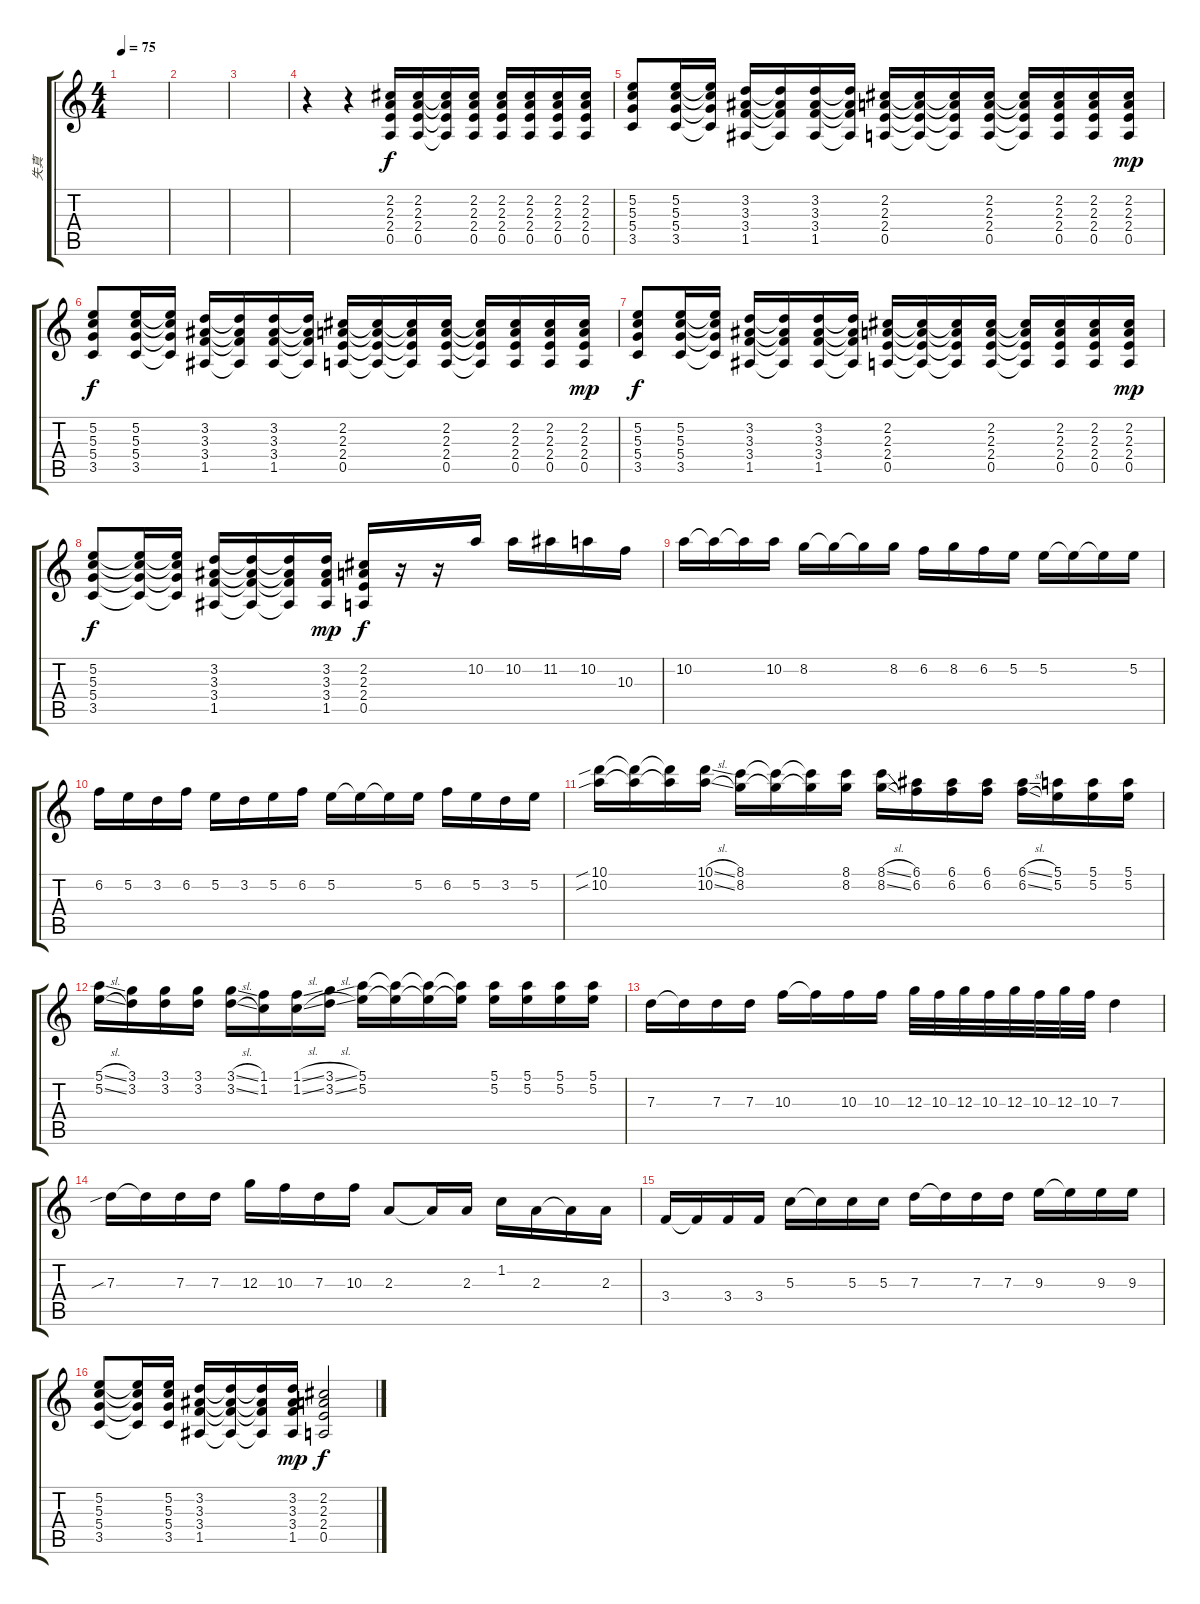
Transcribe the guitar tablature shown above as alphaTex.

\track ("失真" "失真") {instrument distortionguitar}
\staff {score tabs}
\tuning (E4 B3 G3 D3 A2 E2) {hide}
\ts (4 4)
\tempo 75
\clef g2
\ks c
|
|
|
r.4 r.4 (2.2 2.3 2.4 0.5).16 (2.2 2.3 2.4 0.5).16 (2.2{t} 2.3{t} 2.4{t} 0.5{t}).16 (2.2 2.3 2.4 0.5).16 (2.2 2.3 2.4 0.5).16 (2.2 2.3 2.4 0.5).16 (2.2 2.3 2.4 0.5).16 (2.2 2.3 2.4 0.5).16 |
(5.2 5.3 5.4 3.5).8 (5.2 5.3 5.4 3.5).16 (5.2{t} 5.3{t} 5.4{t} 3.5{t}).16 (3.2 3.3 3.4 1.5).16 (3.2{t} 3.3{t} 3.4{t} 1.5{t}).16 (3.2 3.3 3.4 1.5).16 (3.2{t} 3.3{t} 3.4{t} 1.5{t}).16 (2.2 2.3 2.4 0.5).16 (2.2{t} 2.3{t} 2.4{t} 0.5{t}).16 (2.2{t} 2.3{t} 2.4{t} 0.5{t}).16 (2.2 2.3 2.4 0.5).16 (2.2{t} 2.3{t} 2.4{t} 0.5{t}).16 (2.2 2.3 2.4 0.5).16 (2.2 2.3 2.4 0.5).16 (2.2 2.3 2.4 0.5).16{dy mp} |
(5.2 5.3 5.4 3.5).8{dy f} (5.2 5.3 5.4 3.5).16 (5.2{t} 5.3{t} 5.4{t} 3.5{t}).16 (3.2 3.3 3.4 1.5).16 (3.2{t} 3.3{t} 3.4{t} 1.5{t}).16 (3.2 3.3 3.4 1.5).16 (3.2{t} 3.3{t} 3.4{t} 1.5{t}).16 (2.2 2.3 2.4 0.5).16 (2.2{t} 2.3{t} 2.4{t} 0.5{t}).16 (2.2{t} 2.3{t} 2.4{t} 0.5{t}).16 (2.2 2.3 2.4 0.5).16 (2.2{t} 2.3{t} 2.4{t} 0.5{t}).16 (2.2 2.3 2.4 0.5).16 (2.2 2.3 2.4 0.5).16 (2.2 2.3 2.4 0.5).16{dy mp} |
(5.2 5.3 5.4 3.5).8{dy f} (5.2 5.3 5.4 3.5).16 (5.2{t} 5.3{t} 5.4{t} 3.5{t}).16 (3.2 3.3 3.4 1.5).16 (3.2{t} 3.3{t} 3.4{t} 1.5{t}).16 (3.2 3.3 3.4 1.5).16 (3.2{t} 3.3{t} 3.4{t} 1.5{t}).16 (2.2 2.3 2.4 0.5).16 (2.2{t} 2.3{t} 2.4{t} 0.5{t}).16 (2.2{t} 2.3{t} 2.4{t} 0.5{t}).16 (2.2 2.3 2.4 0.5).16 (2.2{t} 2.3{t} 2.4{t} 0.5{t}).16 (2.2 2.3 2.4 0.5).16 (2.2 2.3 2.4 0.5).16 (2.2 2.3 2.4 0.5).16{dy mp} |
(5.2 5.3 5.4 3.5).8{dy f} (5.2{t} 5.3{t} 5.4{t} 3.5{t}).16 (5.2{t} 5.3{t} 5.4{t} 3.5{t}).16 (3.2 3.3 3.4 1.5).16 (3.2{t} 3.3{t} 3.4{t} 1.5{t}).16 (3.2{t} 3.3{t} 3.4{t} 1.5{t}).16 (3.2 3.3 3.4 1.5).16{dy mp} (2.2 2.3 2.4 0.5).16{dy f} r.16 r.16 10.2.16 10.2.16 11.2.16 10.2.16 10.3.16 |
10.2.16 10.2{t}.16 10.2{t}.16 10.2.16 8.2.16 8.2{t}.16 8.2{t}.16 8.2.16 6.2.16 8.2.16 6.2.16 5.2.16 5.2.16 5.2{t}.16 5.2{t}.16 5.2.16 |
6.2.16 5.2.16 3.2.16 6.2.16 5.2.16 3.2.16 5.2.16 6.2.16 5.2.16 5.2{t}.16 5.2{t}.16 5.2.16 6.2.16 5.2.16 3.2.16 5.2.16 |
(10.1{sib} 10.2{sib}).16 (10.1{t} 10.2{t}).16 (10.1{t} 10.2{t}).16 (10.1{sl} 10.2{sl}).16 (8.1 8.2).16 (8.1{t} 8.2{t}).16 (8.1{t} 8.2{t}).16 (8.1 8.2).16 (8.1{sl} 8.2{sl}).16 (6.1 6.2).16 (6.1 6.2).16 (6.1 6.2).16 (6.1{sl} 6.2{sl}).16 (5.1 5.2).16 (5.1 5.2).16 (5.1 5.2).16 |
(5.1{sl} 5.2{sl}).16 (3.1 3.2).16 (3.1 3.2).16 (3.1 3.2).16 (3.1{sl} 3.2{sl}).16 (1.1 1.2).16 (1.1{sl} 1.2{sl}).16 (3.1{sl} 3.2{sl}).16 (5.1 5.2).16 (5.1{t} 5.2{t}).16 (5.1{t} 5.2{t}).16 (5.1{t} 5.2{t}).16 (5.1 5.2).16 (5.1 5.2).16 (5.1 5.2).16 (5.1 5.2).16 |
7.3.16 7.3{t}.16 7.3.16 7.3.16 10.3.16 10.3{t}.16 10.3.16 10.3.16 12.3.32 10.3.32 12.3.32 10.3.32 12.3.32 10.3.32 12.3.32 10.3.32 7.3.4 |
7.3{sib}.16 7.3{t}.16 7.3.16 7.3.16 12.3.16 10.3.16 7.3.16 10.3.16 2.3.8 2.3{t}.16 2.3.16 1.2.16 2.3.16 2.3{t}.16 2.3.16 |
3.4.16 3.4{t}.16 3.4.16 3.4.16 5.3.16 5.3{t}.16 5.3.16 5.3.16 7.3.16 7.3{t}.16 7.3.16 7.3.16 9.3.16 9.3{t}.16 9.3.16 9.3.16 |
(5.2 5.3 5.4 3.5).8 (5.2{t} 5.3{t} 5.4{t} 3.5{t}).16 (5.2 5.3 5.4 3.5).16 (3.2 3.3 3.4 1.5).16 (3.2{t} 3.3{t} 3.4{t} 1.5{t}).16 (3.2{t} 3.3{t} 3.4{t} 1.5{t}).16 (3.2 3.3 3.4 1.5).16{dy mp} (2.2 2.3 2.4 0.5).2{dy f}
